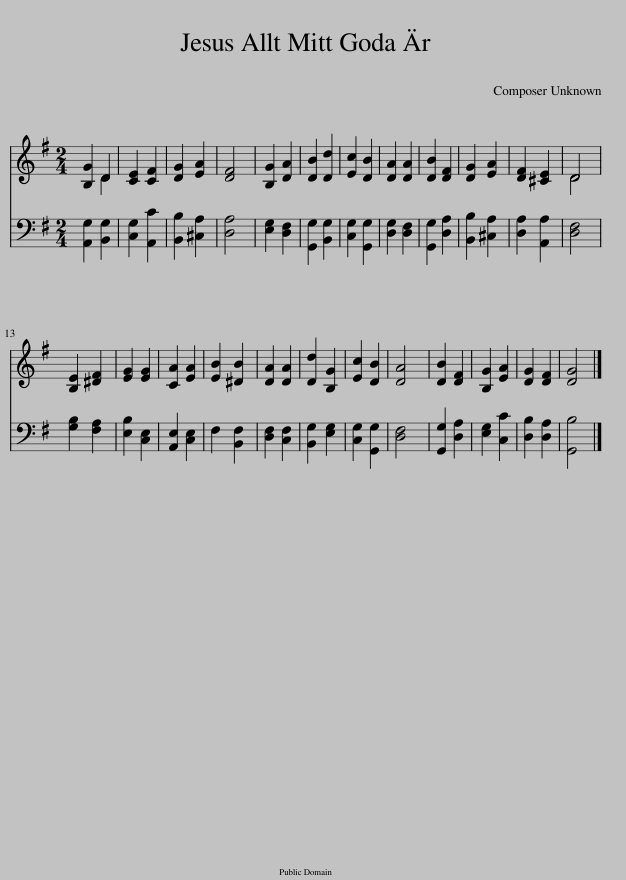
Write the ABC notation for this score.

X:1
%%score ( 1 2 ) 3
L:1/8
M:2/4
I:linebreak $
K:G
V:1 treble
V:2 treble
V:3 bass
V:1
 [B,G]2 D2 | [CE]2 [CF]2 | [DG]2 [EA]2 | [DF]4 | [B,G]2 [DA]2 | %5
 [DB]2 [Dd]2 | [Ec]2 [DB]2 | [DA]2 [DA]2 | [DB]2 [DF]2 | [DG]2 [EA]2 | %10
 [DF]2 [^CE]2 | D4 |$ [B,E]2 [^DF]2 | [EG]2 [EG]2 | [CA]2 [EA]2 | %15
 [EB]2 [^DB]2 | [DA]2 [DA]2 | [Dd]2 [B,G]2 | [Ec]2 [DB]2 | [DA]4 | %20
 [DB]2 [DF]2 | [B,G]2 [EA]2 | [DG]2 [DF]2 | [DG]4 |] %24
V:2
 x2 D2 | x4 | x4 | x4 | x4 | %5
 x4 | x4 | x4 | x4 | x4 | %10
 x4 | D4 |$ x4 | x4 | x4 | %15
 x4 | x4 | x4 | x4 | x4 | %20
 x4 | x4 | x4 | x4 |] %24
V:3
 [A,,G,]2 [B,,G,]2 | [C,G,]2 [A,,C]2 | [B,,B,]2 [^C,A,]2 | [D,A,]4 | [E,G,]2 [D,F,]2 | %5
 [G,,G,]2 [B,,G,]2 | [C,G,]2 [G,,G,]2 | [D,G,]2 [D,F,]2 | [G,,G,]2 [D,A,]2 | [B,,B,]2 [^C,A,]2 | %10
 [D,A,]2 [A,,A,]2 | [D,F,]4 |$ [G,B,]2 [F,A,]2 | [E,B,]2 [C,E,]2 | [A,,E,]2 [C,E,]2 | %15
 F,2 [B,,F,]2 | [D,F,]2 [C,F,]2 | [B,,G,]2 [E,G,]2 | [C,G,]2 [G,,G,]2 | [D,F,]4 | %20
 [G,,G,]2 [D,A,]2 | [E,G,]2 [C,C]2 | [D,B,]2 [D,A,]2 | [G,,B,]4 |] %24
